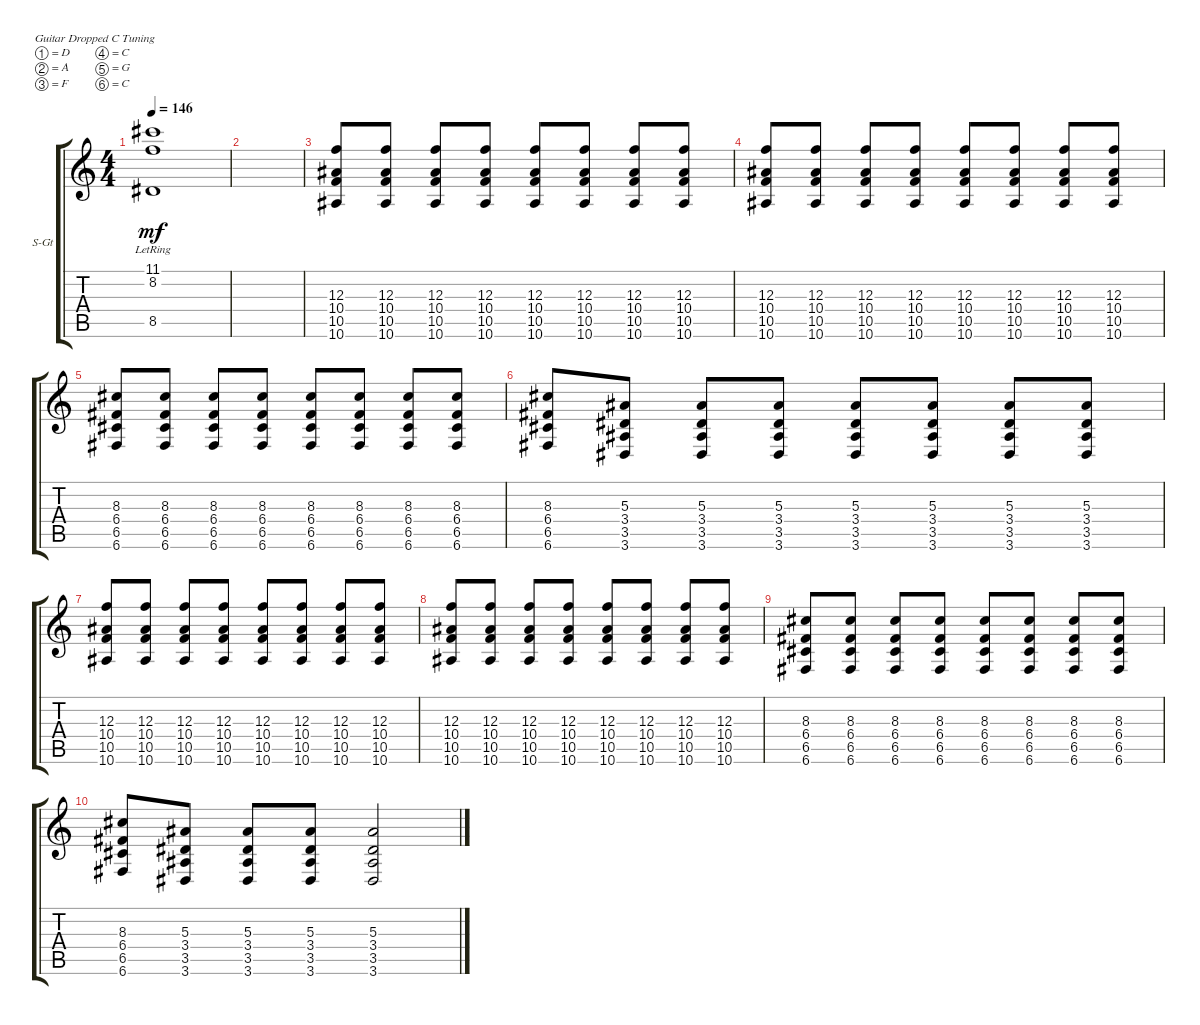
\defaultSystemsLayout 4
\bracketExtendMode groupsimilarinstruments
\firstSystemTrackNameOrientation horizontal
\otherSystemsTrackNameOrientation horizontal
\track ("Guitar Left" "S-Gt") {instrument acousticguitarsteel}
\staff {score tabs}
\tuning (D4 A3 F3 C3 G2 C2)
\ts (4 4)
\tempo 146
\clef g2
\ks c
(11.1{lr t} 8.2{lr t} 8.5{lr t}).1{dy mf} |
|
(10.6 10.5 10.4 12.3).8 (10.6 10.5 10.4 12.3).8 (10.6 10.5 10.4 12.3).8 (10.6 10.5 10.4 12.3).8 (10.6 10.5 10.4 12.3).8 (10.6 10.5 10.4 12.3).8 (10.6 10.5 10.4 12.3).8 (10.6 10.5 10.4 12.3).8 |
(10.6 10.5 10.4 12.3).8 (10.6 10.5 10.4 12.3).8 (10.6 10.5 10.4 12.3).8 (10.6 10.5 10.4 12.3).8 (10.6 10.5 10.4 12.3).8 (10.6 10.5 10.4 12.3).8 (10.6 10.5 10.4 12.3).8 (10.6 10.5 10.4 12.3).8 |
(6.5 6.6 8.3 6.4).8 (6.5 6.6 8.3 6.4).8 (6.5 6.6 8.3 6.4).8 (6.5 6.6 8.3 6.4).8 (6.5 6.6 8.3 6.4).8 (6.5 6.6 8.3 6.4).8 (6.5 6.6 8.3 6.4).8 (6.5 6.6 8.3 6.4).8 |
(6.5 6.6 8.3 6.4).8 (3.6 3.5 3.4 5.3).8 (3.6 3.5 3.4 5.3).8 (3.6 3.5 3.4 5.3).8 (3.6 3.5 3.4 5.3).8 (3.6 3.5 3.4 5.3).8 (3.6 3.5 3.4 5.3).8 (3.6 3.5 3.4 5.3).8 |
(10.6 10.5 10.4 12.3).8 (10.6 10.5 10.4 12.3).8 (10.6 10.5 10.4 12.3).8 (10.6 10.5 10.4 12.3).8 (10.6 10.5 10.4 12.3).8 (10.6 10.5 10.4 12.3).8 (10.6 10.5 10.4 12.3).8 (10.6 10.5 10.4 12.3).8 |
(10.6 10.5 10.4 12.3).8 (10.6 10.5 10.4 12.3).8 (10.6 10.5 10.4 12.3).8 (10.6 10.5 10.4 12.3).8 (10.6 10.5 10.4 12.3).8 (10.6 10.5 10.4 12.3).8 (10.6 10.5 10.4 12.3).8 (10.6 10.5 10.4 12.3).8 |
(6.5 6.6 8.3 6.4).8 (6.5 6.6 8.3 6.4).8 (6.5 6.6 8.3 6.4).8 (6.5 6.6 8.3 6.4).8 (6.5 6.6 8.3 6.4).8 (6.5 6.6 8.3 6.4).8 (6.5 6.6 8.3 6.4).8 (6.5 6.6 8.3 6.4).8 |
(6.5 6.6 8.3 6.4).8 (3.6 3.5 3.4 5.3).8 (3.6 3.5 3.4 5.3).8 (3.6 3.5 3.4 5.3).8 (3.6 3.5 3.4 5.3).2
